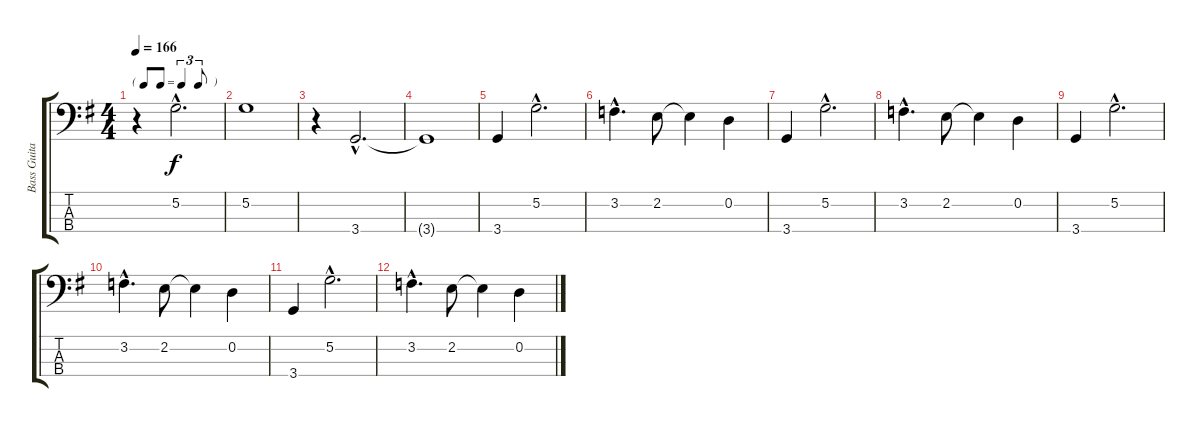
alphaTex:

\track ("Bass Guitar" "Bass Guita") {instrument electricbassfinger}
\staff {score tabs}
\tuning (G2 D2 A1 E1) {hide}
\ts (4 4)
\tf triplet8th
\tempo 166
\clef f4
\ks g
r.4{dy f} 5.2{hac}.2{d} |
5.2.1 |
r.4 3.4{hac}.2{d} |
3.4{t}.1 |
3.4.4 5.2{hac}.2{d} |
3.2{hac}.4{d} 2.2.8 2.2{t}.4 0.2.4 |
3.4.4 5.2{hac}.2{d} |
3.2{hac}.4{d} 2.2.8 2.2{t}.4 0.2.4 |
3.4.4 5.2{hac}.2{d} |
3.2{hac}.4{d} 2.2.8 2.2{t}.4 0.2.4 |
3.4.4 5.2{hac}.2{d} |
3.2{hac}.4{d} 2.2.8 2.2{t}.4 0.2.4
